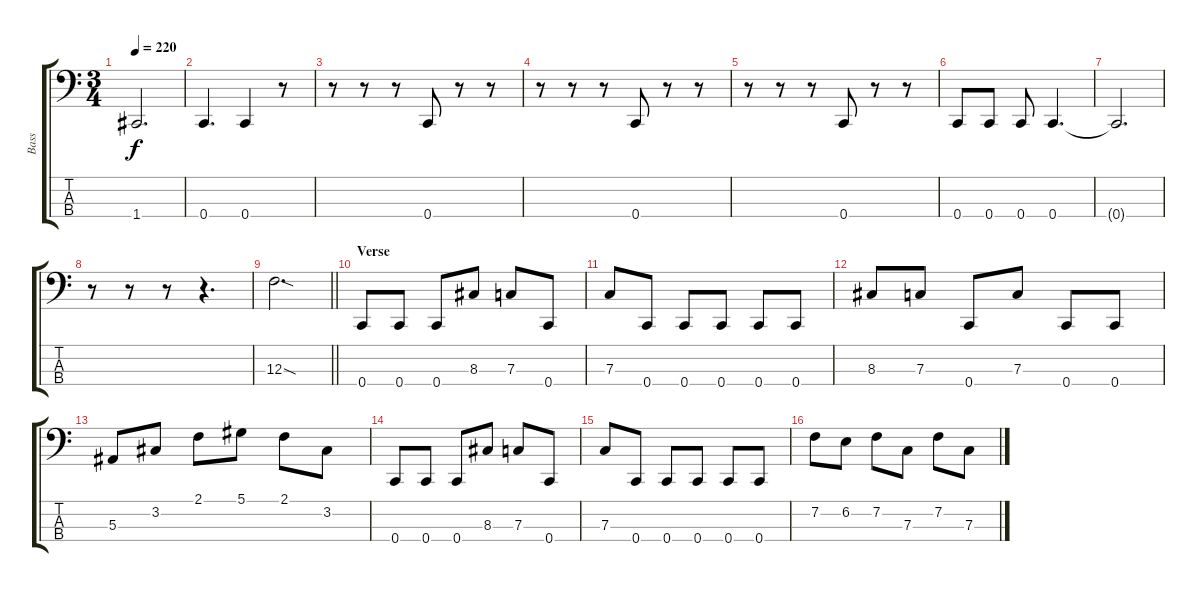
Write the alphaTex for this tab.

\track ("Bass" "Bass") {instrument electricbasspick}
\staff {score tabs}
\tuning (Eb2 Bb1 F1 C1) {hide}
\ts (3 4)
\tempo 220
\clef f4
\ks c
1.4.2{d dy f} |
0.4.4{d} 0.4.4 r.8 |
r.8 r.8 r.8 0.4.8 r.8 r.8 |
r.8 r.8 r.8 0.4.8 r.8 r.8 |
r.8 r.8 r.8 0.4.8 r.8 r.8 |
0.4.8 0.4.8 0.4.8 0.4.4{d} |
0.4{t}.2{d} |
r.8 r.8 r.8 r.4{d} |
\barLineRight lightlight
12.3{sod}.2{d} |
\section ("" "Verse")
0.4.8 0.4.8 0.4.8 8.3.8 7.3.8 0.4.8 |
7.3.8 0.4.8 0.4.8 0.4.8 0.4.8 0.4.8 |
8.3.8 7.3.8 0.4.8 7.3.8 0.4.8 0.4.8 |
5.3.8 3.2.8 2.1.8 5.1.8 2.1.8 3.2.8 |
0.4.8 0.4.8 0.4.8 8.3.8 7.3.8 0.4.8 |
7.3.8 0.4.8 0.4.8 0.4.8 0.4.8 0.4.8 |
7.2.8 6.2.8 7.2.8 7.3.8 7.2.8 7.3.8
